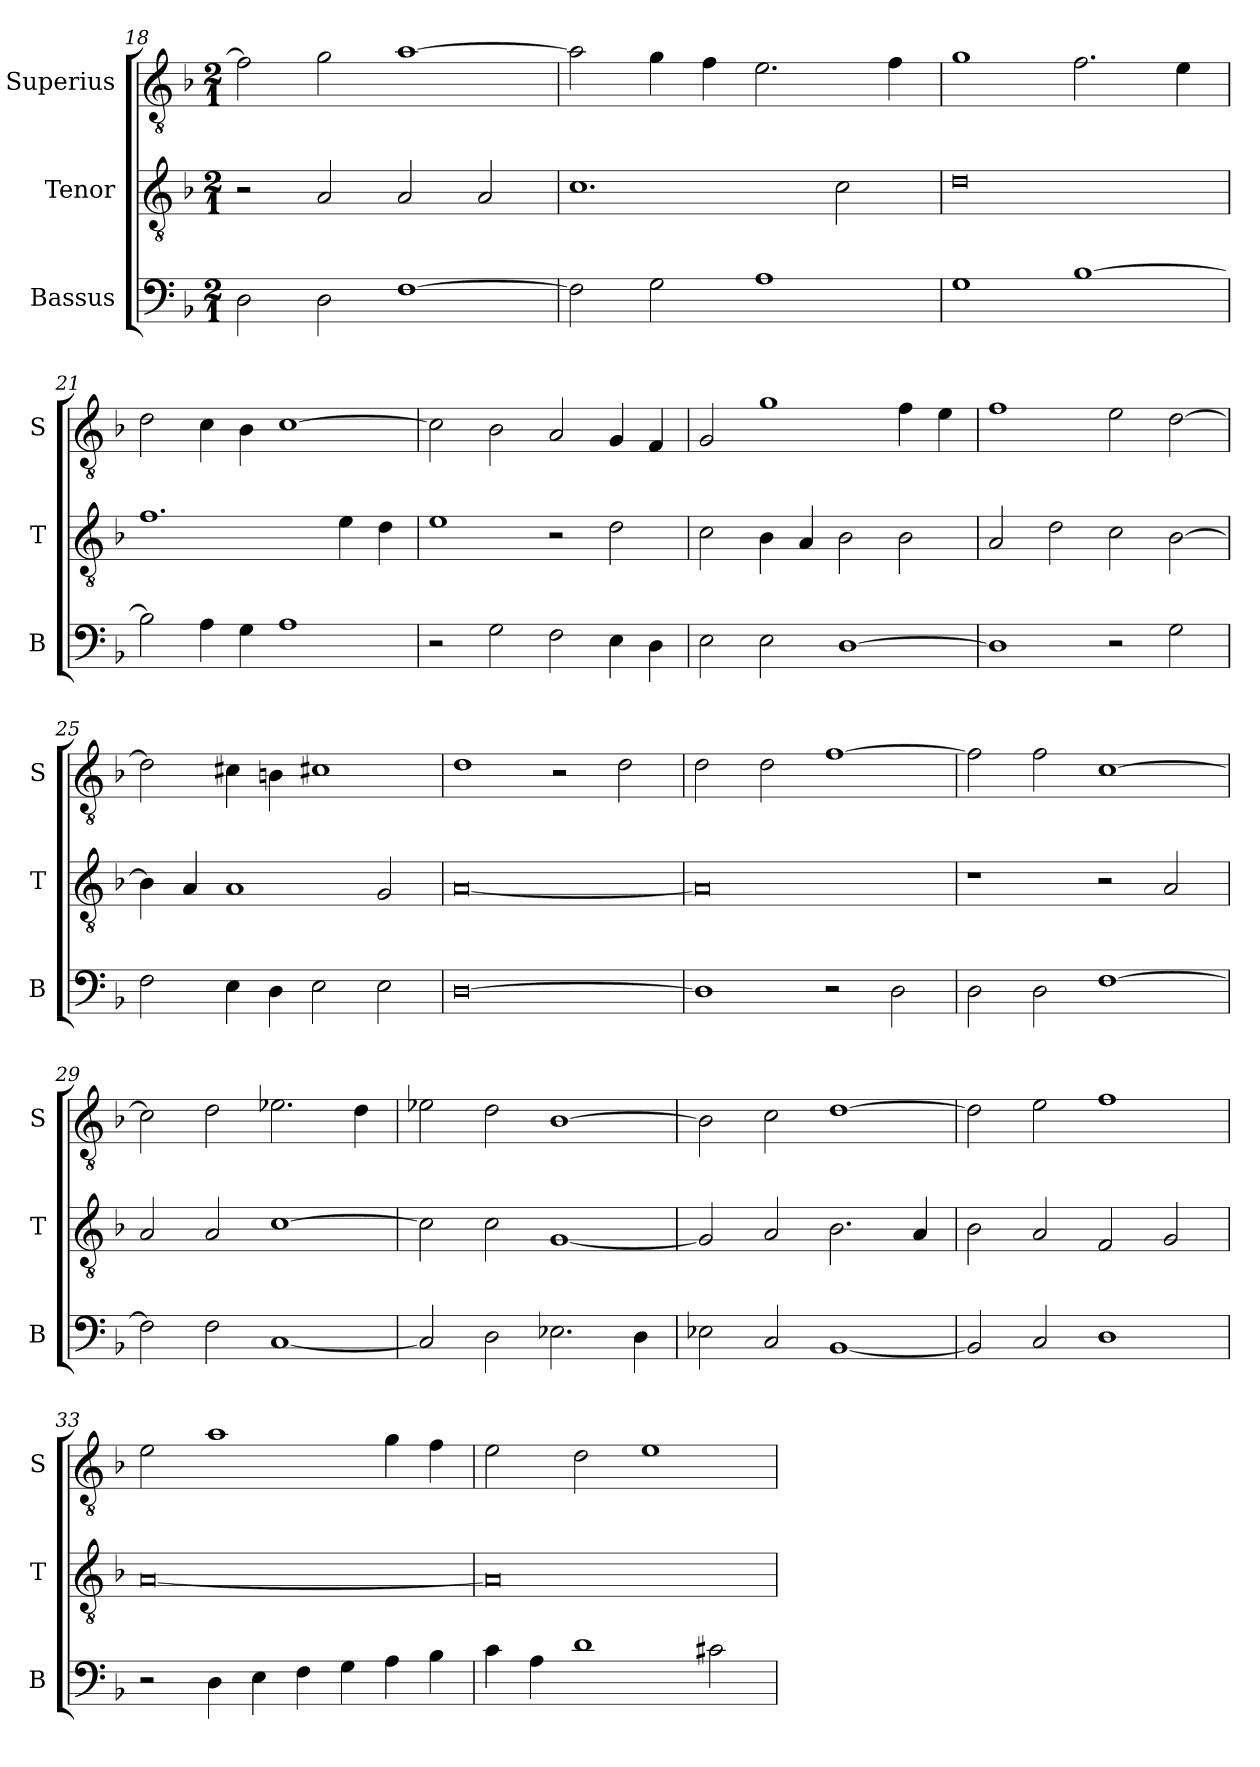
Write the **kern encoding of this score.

**kern	**kern	**kern
*part3	*part2	*part1
*staff3	*staff2	*staff1
*I"Bassus	*I"Tenor	*I"Superius
*I'B	*I'T	*I'S
*clefF4	*clefGv2	*clefGv2
*k[b-]	*k[b-]	*k[b-]
*M2/1	*M2/1	*M2/1
=18	=18	=18
2D\	2r	2f\]
2D\	2A/	2g\
[1F	2A/	[1a
.	2A/	.
=19	=19	=19
2F\]	1.c	2a\]
2G\	.	4g\
.	.	4f\
1A	.	2.e\
.	2c\	.
.	.	4f\
=20	=20	=20
1G	0d	1g
[1B-	.	2.f\
.	.	4e\
=21	=21	=21
2B-\]	1.f	2d\
4A\	.	4c\
4G\	.	4B-\
1A	.	[1c
.	4e\	.
.	4d\	.
=22	=22	=22
2r	1e	2c\]
2G\	.	2B-\
2F\	2r	2A/
4E\	2d\	4G/
4D\	.	4F/
=23	=23	=23
2E\	2c\	2G/
2E\	4B-\	1g
.	4A/	.
[1D	2B-\	.
.	2B-\	4f\
.	.	4e\
=24	=24	=24
1D]	2A/	1f
.	2d\	.
2r	2c\	2e\
2G\	[2B-\	[2d\
=25	=25	=25
2F\	4B-\]	2d\]
.	4A/	.
4E\	1A	4c#X\
4D\	.	4Bn\
2E\	.	1c#X
2E\	2G/	.
=26	=26	=26
[0D	[0A	1d
.	.	2r
.	.	2d\
=27	=27	=27
1D]	0A]	2d\
.	.	2d\
2r	.	[1f
2D\	.	.
=28	=28	=28
2D\	1r	2f\]
2D\	.	2f\
[1F	2r	[1c
.	2A/	.
=29	=29	=29
2F\]	2A/	2c\]
2F\	2A/	2d\
[1C	[1c	2.e-X\
.	.	4d\
=30	=30	=30
2C/]	2c\]	2e-X\
2D\	2c\	2d\
2.E-X\	[1G	[1B-
4D\	.	.
=31	=31	=31
2E-X\	2G/]	2B-\]
2C/	2A/	2c\
[1BB-	2.B-\	[1d
.	4A/	.
=32	=32	=32
2BB-/]	2B-\	2d\]
2C/	2A/	2e\
1D	2F/	1f
.	2G/	.
=33	=33	=33
2r	[0A	2e\
4D\	.	1a
4E\	.	.
4F\	.	.
4G\	.	.
4A\	.	4g\
4B-\	.	4f\
=34	=34	=34
4c\	0A]	2e\
4A\	.	.
1d	.	2d\
.	.	1e
2c#X\	.	.
=	=	=
*-	*-	*-
